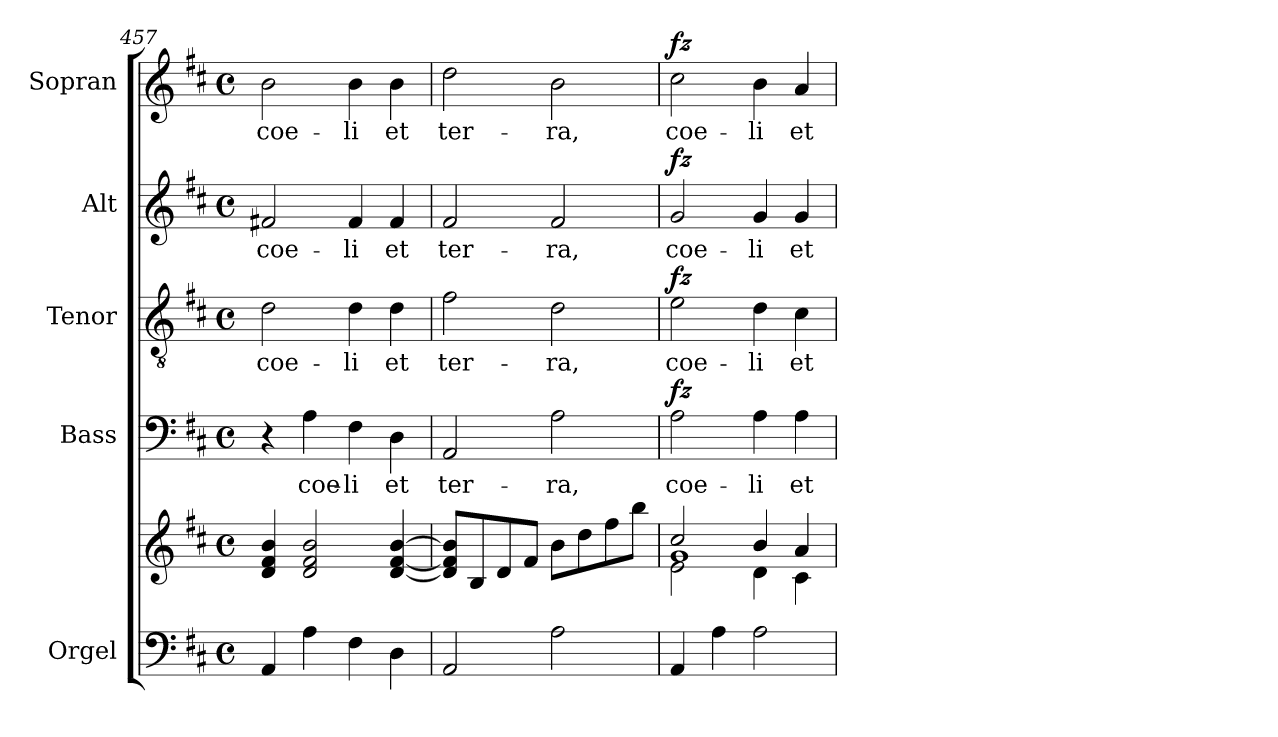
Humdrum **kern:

**kern	**kern	**kern	**text	**dynam	**kern	**text	**dynam	**kern	**text	**dynam	**kern	**text	**dynam
*part5	*part5	*part4	*part4	*part4	*part3	*part3	*part3	*part2	*part2	*part2	*part1	*part1	*part1
*staff6	*staff5	*staff4	*staff4	*staff4	*staff3	*staff3	*staff3	*staff2	*staff2	*staff2	*staff1	*staff1	*staff1
*I"Orgel	*	*I"Bass	*	*	*I"Tenor	*	*	*I"Alt	*	*	*I"Sopran	*	*
*I'Org.	*	*I'B	*	*	*I'T	*	*	*I'A	*	*	*I'S	*	*
*clefF4	*clefG2	*clefF4	*	*	*clefGv2	*	*	*clefG2	*	*	*clefG2	*	*
*k[f#c#]	*k[f#c#]	*k[f#c#]	*	*	*k[f#c#]	*	*	*k[f#c#]	*	*	*k[f#c#]	*	*
*D:	*D:	*D:	*	*	*D:	*	*	*D:	*	*	*D:	*	*
*M4/4	*M4/4	*M4/4	*	*	*M4/4	*	*	*M4/4	*	*	*M4/4	*	*
*met(c)	*met(c)	*met(c)	*	*	*met(c)	*	*	*met(c)	*	*	*met(c)	*	*
=457	=457	=457	=457	=457	=457	=457	=457	=457	=457	=457	=457	=457	=457
!	!	!	!	!	!	!LO:LY:b	!	!	!LO:LY:b	!	!	!LO:LY:b	!
4AA/	4d/ 4f#/ 4b/	4r	.	.	2d\	coe-	.	2f#X/	coe-	.	2b\	coe-	.
!	!	!	!LO:LY:b	!	!	!	!	!	!	!	!	!	!
4A\	2d/ 2f#/ 2b/	4A\	coe-	.	.	.	.	.	.	.	.	.	.
!	!	!	!LO:LY:b	!	!	!LO:LY:b	!	!	!LO:LY:b	!	!	!LO:LY:b	!
4F#\	.	4F#\	-li	.	4d\	-li	.	4f#/	-li	.	4b\	-li	.
!	!	!	!LO:LY:b	!	!	!LO:LY:b	!	!	!LO:LY:b	!	!	!LO:LY:b	!
4D\	[4d/ [4f#/ [4b/	4D\	et	.	4d\	et	.	4f#/	et	.	4b\	et	.
=458	=458	=458	=458	=458	=458	=458	=458	=458	=458	=458	=458	=458	=458
!	!	!	!LO:LY:b	!	!	!LO:LY:b	!	!	!LO:LY:b	!	!	!LO:LY:b	!
2AA/	8d/] 8f#/] 8b/]L	2AA/	ter-	.	2f#\	ter-	.	2f#/	ter-	.	2dd\	ter-	.
.	8B/	.	.	.	.	.	.	.	.	.	.	.	.
.	8d/	.	.	.	.	.	.	.	.	.	.	.	.
.	8f#/J	.	.	.	.	.	.	.	.	.	.	.	.
!	!	!	!LO:LY:b	!	!	!LO:LY:b	!	!	!LO:LY:b	!	!	!LO:LY:b	!
2A\	8b\L	2A\	-ra,	.	2d\	-ra,	.	2f#/	-ra,	.	2b\	-ra,	.
.	8dd\	.	.	.	.	.	.	.	.	.	.	.	.
.	8ff#\	.	.	.	.	.	.	.	.	.	.	.	.
.	8bb\J	.	.	.	.	.	.	.	.	.	.	.	.
=459	=459	=459	=459	=459	=459	=459	=459	=459	=459	=459	=459	=459	=459
*	*^	*	*	*	*	*	*	*	*	*	*	*	*
*	*	*^	*	*	*	*	*	*	*	*	*	*	*	*
!	!	!	!	!	!LO:LY:b	!LO:DY:a	!	!LO:LY:b	!LO:DY:a	!	!LO:LY:b	!LO:DY:a	!	!LO:LY:b	!LO:DY:a
4AA/	2cc#/	1g	2e\	2A\	coe-	fz	2e\	coe-	fz	2g/	coe-	fz	2cc#\	coe-	fz
4A\	.	.	.	.	.	.	.	.	.	.	.	.	.	.	.
!	!	!	!	!	!LO:LY:b	!	!	!LO:LY:b	!	!	!LO:LY:b	!	!	!LO:LY:b	!
2A\	4b/	.	4d\	4A\	-li	.	4d\	-li	.	4g/	-li	.	4b\	-li	.
!	!	!	!	!	!LO:LY:b	!	!	!LO:LY:b	!	!	!LO:LY:b	!	!	!LO:LY:b	!
.	4a/	.	4c#\	4A\	et	.	4c#\	et	.	4g/	et	.	4a/	et	.
*	*v	*v	*v	*	*	*	*	*	*	*	*	*	*	*	*
=	=	=	=	=	=	=	=	=	=	=	=	=	=
*-	*-	*-	*-	*-	*-	*-	*-	*-	*-	*-	*-	*-	*-
